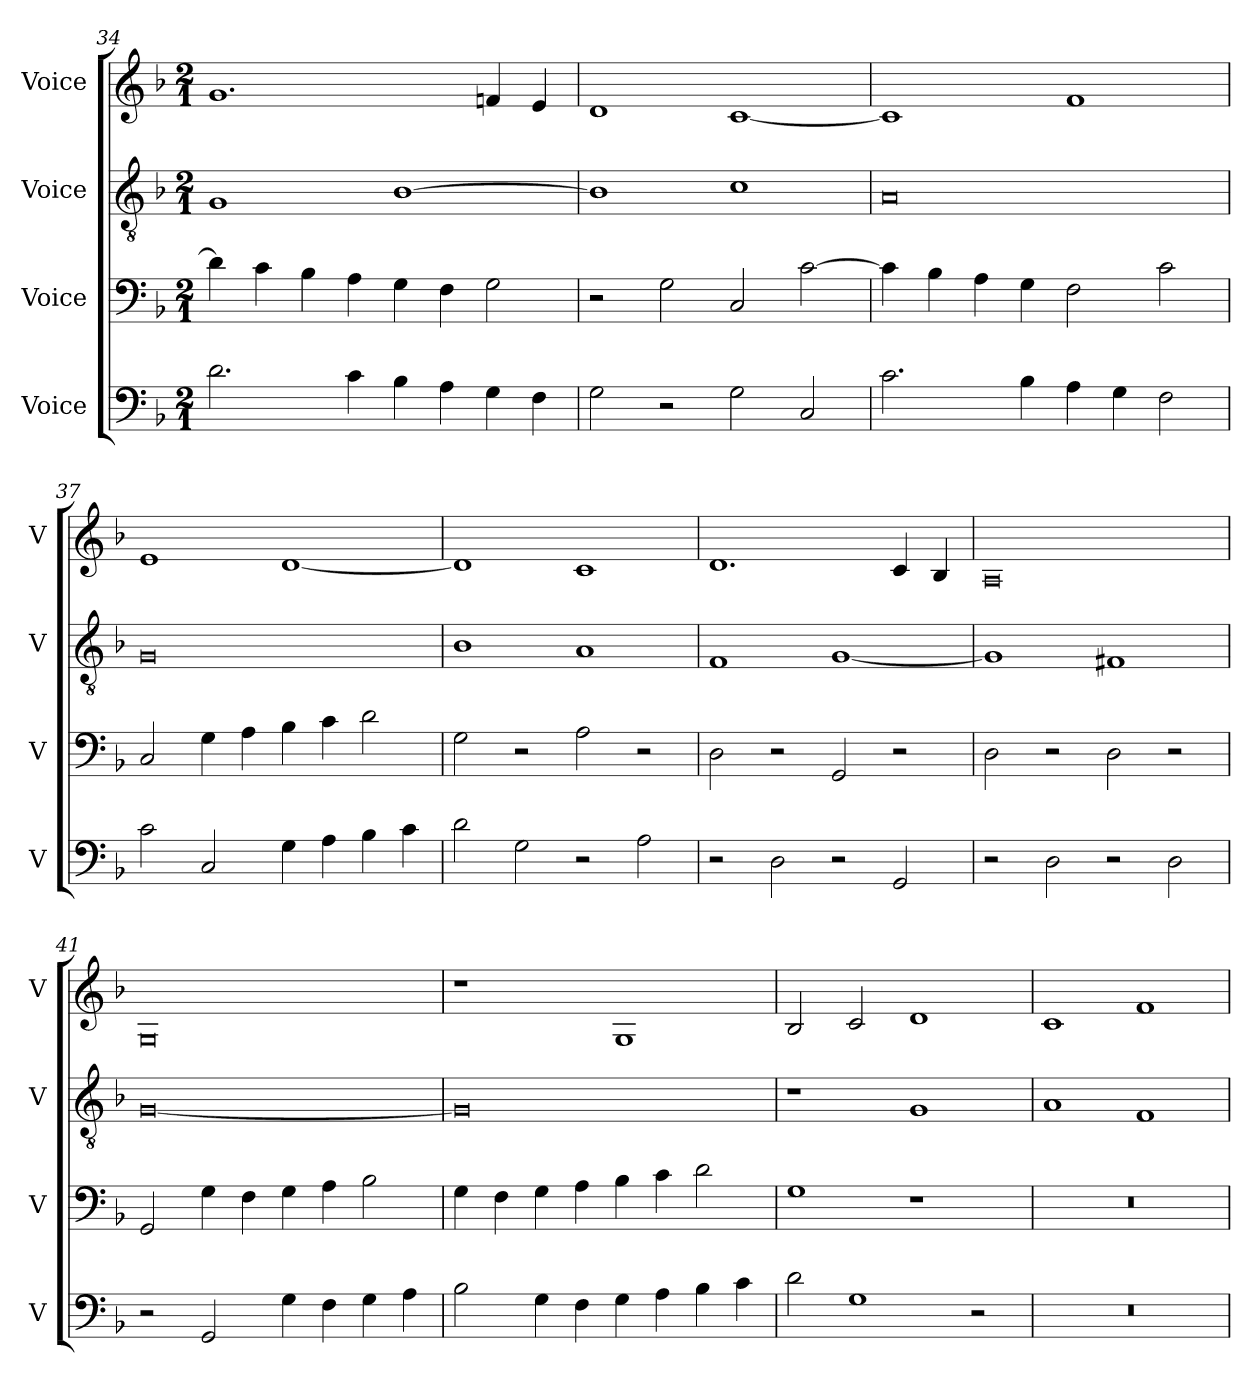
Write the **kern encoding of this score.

**kern	**kern	**kern	**kern
*part4	*part3	*part2	*part1
*staff4	*staff3	*staff2	*staff1
*I"Voice	*I"Voice	*I"Voice	*I"Voice
*I'V	*I'V	*I'V	*I'V
!!LO:PB:g=z
*clefF4	*clefF4	*clefGv2	*clefG2
*k[b-]	*k[b-]	*k[b-]	*k[b-]
*M2/1	*M2/1	*M2/1	*M2/1
=34	=34	=34	=34
2.d\	4d\]	1G	1.g
.	4c\	.	.
.	4B-\	.	.
4c\	4A\	.	.
4B-\	4G\	[1B-	.
4A\	4F\	.	.
4G\	2G\	.	4fn/
4F\	.	.	4e/
=35	=35	=35	=35
2G\	2r	1B-]	1d
2r	2G\	.	.
2G\	2C/	1c	[1c
2C/	[2c\	.	.
=36	=36	=36	=36
2.c\	4c\]	0A	1c]
.	4B-\	.	.
.	4A\	.	.
4B-\	4G\	.	.
4A\	2F\	.	1f
4G\	.	.	.
2F\	2c\	.	.
!!LO:LB:g=z
=37	=37	=37	=37
2c\	2C/	0G	1e
2C/	4G\	.	.
.	4A\	.	.
4G\	4B-\	.	[1d
4A\	4c\	.	.
4B-\	2d\	.	.
4c\	.	.	.
=38	=38	=38	=38
2d\	2G\	1B-	1d]
2G\	2r	.	.
2r	2A\	1A	1c
2A\	2r	.	.
=39	=39	=39	=39
2r	2D\	1F	1.d
2D\	2r	.	.
2r	2GG/	[1G	.
2GG/	2r	.	4c/
.	.	.	4B-/
!!LO:LB:g=z
=40	=40	=40	=40
2r	2D\	1G]	0A
2D\	2r	.	.
2r	2D\	1F#X	.
2D\	2r	.	.
=41	=41	=41	=41
2r	2GG/	[0G	0G
2GG/	4G\	.	.
.	4F\	.	.
4G\	4G\	.	.
4F\	4A\	.	.
4G\	2B-\	.	.
4A\	.	.	.
=42	=42	=42	=42
2B-\	4G\	0G]	1r
.	4F\	.	.
4G\	4G\	.	.
4F\	4A\	.	.
4G\	4B-\	.	1G
4A\	4c\	.	.
4B-\	2d\	.	.
4c\	.	.	.
!!LO:LB:g=z
=43	=43	=43	=43
2d\	1G	1r	2B-/
1G	.	.	2c/
.	1r	1G	1d
2r	.	.	.
=44	=44	=44	=44
0r	0r	1A	1c
.	.	1F	1f
=	=	=	=
*-	*-	*-	*-
